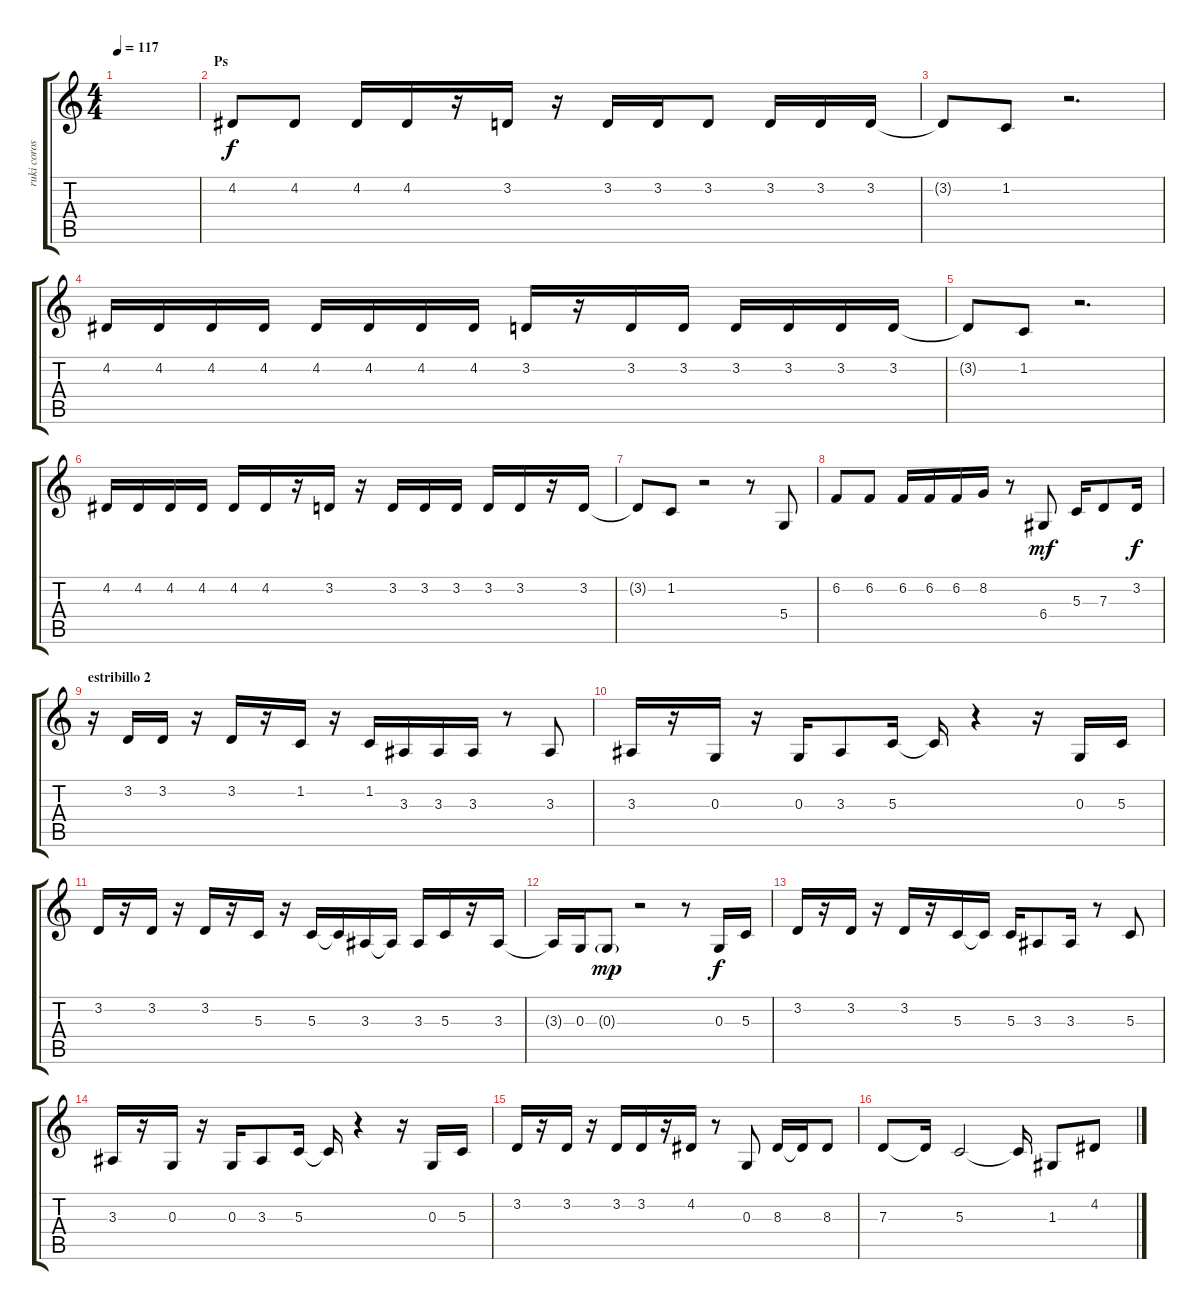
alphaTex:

\track ("ruki coros" "ruki coros") {instrument voiceoohs}
\staff {score tabs}
\tuning (E4 B3 G3 D3 A2 E2) {hide}
\ts (4 4)
\tempo 117
\clef g2
\ks c
|
\section ("" "Ps")
4.2.8 4.2.8 4.2.16 4.2.16 r.16 3.2.16 r.16 3.2.16 3.2.16 3.2.8 3.2.16 3.2.16 3.2.16 |
3.2{t}.8 1.2.8 r.2{d} |
4.2.16 4.2.16 4.2.16 4.2.16 4.2.16 4.2.16 4.2.16 4.2.16 3.2.16 r.16 3.2.16 3.2.16 3.2.16 3.2.16 3.2.16 3.2.16 |
3.2{t}.8 1.2.8 r.2{d} |
4.2.16 4.2.16 4.2.16 4.2.16 4.2.16 4.2.16 r.16 3.2.16 r.16 3.2.16 3.2.16 3.2.16 3.2.16 3.2.16 r.16 3.2.16 |
3.2{t}.8 1.2.8 r.2 r.8 5.4.8 |
6.2.8 6.2.8 6.2.16 6.2.16 6.2.16 8.2.16 r.8 6.4.8{dy mf} 5.3.16 7.3.8 3.2.16{dy f} |
\section ("" "estribillo 2")
r.16 3.2.16 3.2.16 r.16 3.2.16 r.16 1.2.16 r.16 1.2.16 3.3.16 3.3.16 3.3.16 r.8 3.3.8 |
3.3.16 r.16 0.3.16 r.16 0.3.16 3.3.8 5.3.16 5.3{t}.16 r.4 r.16 0.3.16 5.3.16 |
3.2.16 r.16 3.2.16 r.16 3.2.16 r.16 5.3.16 r.16 5.3.16 5.3{t}.16 3.3.16 3.3{t}.16 3.3.16 5.3.16 r.16 3.3.16 |
3.3{t}.16 0.3.16 0.3{g}.8{dy mp} r.2 r.8 0.3.16{dy f} 5.3.16 |
3.2.16 r.16 3.2.16 r.16 3.2.16 r.16 5.3.16 5.3{t}.16 5.3.16 3.3.8 3.3.16 r.8 5.3.8 |
3.3.16 r.16 0.3.16 r.16 0.3.16 3.3.8 5.3.16 5.3{t}.16 r.4 r.16 0.3.16 5.3.16 |
3.2.16 r.16 3.2.16 r.16 3.2.16 3.2.16 r.16 4.2.16 r.8 0.3.8 8.3.16 8.3{t}.16 8.3.8 |
7.3.8 7.3{t}.16 5.3.2 5.3{t}.16 1.3.8 4.2.8
